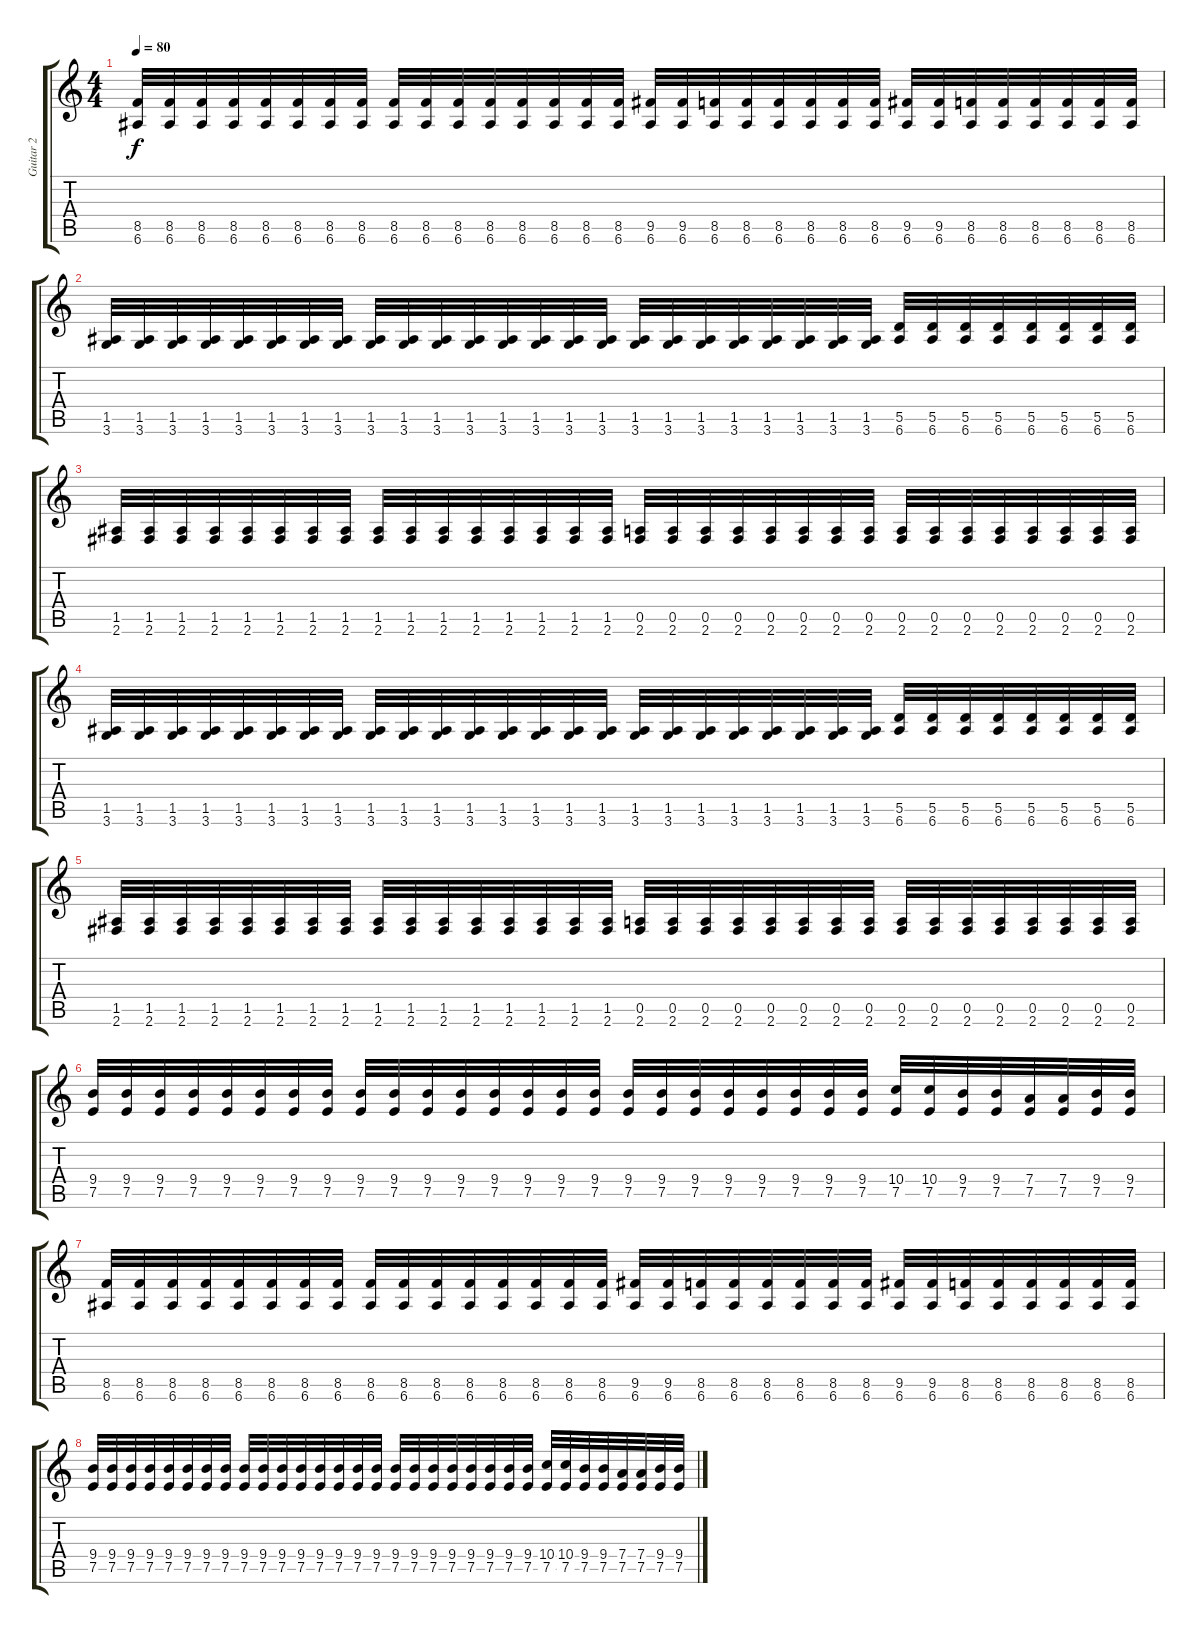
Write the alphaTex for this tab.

\track ("Guitar 2" "Guitar 2") {instrument distortionguitar}
\staff {score tabs}
\tuning (E4 B3 G3 D3 A2 E2) {hide}
\ts (4 4)
\tempo 80
\clef g2
\ks c
(8.5 6.6).32{dy f} (8.5 6.6).32 (8.5 6.6).32 (8.5 6.6).32 (8.5 6.6).32 (8.5 6.6).32 (8.5 6.6).32 (8.5 6.6).32 (8.5 6.6).32 (8.5 6.6).32 (8.5 6.6).32 (8.5 6.6).32 (8.5 6.6).32 (8.5 6.6).32 (8.5 6.6).32 (8.5 6.6).32 (9.5 6.6).32 (9.5 6.6).32 (8.5 6.6).32 (8.5 6.6).32 (8.5 6.6).32 (8.5 6.6).32 (8.5 6.6).32 (8.5 6.6).32 (9.5 6.6).32 (9.5 6.6).32 (8.5 6.6).32 (8.5 6.6).32 (8.5 6.6).32 (8.5 6.6).32 (8.5 6.6).32 (8.5 6.6).32 |
(1.5 3.6).32 (1.5 3.6).32 (1.5 3.6).32 (1.5 3.6).32 (1.5 3.6).32 (1.5 3.6).32 (1.5 3.6).32 (1.5 3.6).32 (1.5 3.6).32 (1.5 3.6).32 (1.5 3.6).32 (1.5 3.6).32 (1.5 3.6).32 (1.5 3.6).32 (1.5 3.6).32 (1.5 3.6).32 (1.5 3.6).32 (1.5 3.6).32 (1.5 3.6).32 (1.5 3.6).32 (1.5 3.6).32 (1.5 3.6).32 (1.5 3.6).32 (1.5 3.6).32 (5.5 6.6).32 (5.5 6.6).32 (5.5 6.6).32 (5.5 6.6).32 (5.5 6.6).32 (5.5 6.6).32 (5.5 6.6).32 (5.5 6.6).32 |
(1.5 2.6).32 (1.5 2.6).32 (1.5 2.6).32 (1.5 2.6).32 (1.5 2.6).32 (1.5 2.6).32 (1.5 2.6).32 (1.5 2.6).32 (1.5 2.6).32 (1.5 2.6).32 (1.5 2.6).32 (1.5 2.6).32 (1.5 2.6).32 (1.5 2.6).32 (1.5 2.6).32 (1.5 2.6).32 (0.5 2.6).32 (0.5 2.6).32 (0.5 2.6).32 (0.5 2.6).32 (0.5 2.6).32 (0.5 2.6).32 (0.5 2.6).32 (0.5 2.6).32 (0.5 2.6).32 (0.5 2.6).32 (0.5 2.6).32 (0.5 2.6).32 (0.5 2.6).32 (0.5 2.6).32 (0.5 2.6).32 (0.5 2.6).32 |
(1.5 3.6).32 (1.5 3.6).32 (1.5 3.6).32 (1.5 3.6).32 (1.5 3.6).32 (1.5 3.6).32 (1.5 3.6).32 (1.5 3.6).32 (1.5 3.6).32 (1.5 3.6).32 (1.5 3.6).32 (1.5 3.6).32 (1.5 3.6).32 (1.5 3.6).32 (1.5 3.6).32 (1.5 3.6).32 (1.5 3.6).32 (1.5 3.6).32 (1.5 3.6).32 (1.5 3.6).32 (1.5 3.6).32 (1.5 3.6).32 (1.5 3.6).32 (1.5 3.6).32 (5.5 6.6).32 (5.5 6.6).32 (5.5 6.6).32 (5.5 6.6).32 (5.5 6.6).32 (5.5 6.6).32 (5.5 6.6).32 (5.5 6.6).32 |
(1.5 2.6).32 (1.5 2.6).32 (1.5 2.6).32 (1.5 2.6).32 (1.5 2.6).32 (1.5 2.6).32 (1.5 2.6).32 (1.5 2.6).32 (1.5 2.6).32 (1.5 2.6).32 (1.5 2.6).32 (1.5 2.6).32 (1.5 2.6).32 (1.5 2.6).32 (1.5 2.6).32 (1.5 2.6).32 (0.5 2.6).32 (0.5 2.6).32 (0.5 2.6).32 (0.5 2.6).32 (0.5 2.6).32 (0.5 2.6).32 (0.5 2.6).32 (0.5 2.6).32 (0.5 2.6).32 (0.5 2.6).32 (0.5 2.6).32 (0.5 2.6).32 (0.5 2.6).32 (0.5 2.6).32 (0.5 2.6).32 (0.5 2.6).32 |
(9.4 7.5).32 (9.4 7.5).32 (9.4 7.5).32 (9.4 7.5).32 (9.4 7.5).32 (9.4 7.5).32 (9.4 7.5).32 (9.4 7.5).32 (9.4 7.5).32 (9.4 7.5).32 (9.4 7.5).32 (9.4 7.5).32 (9.4 7.5).32 (9.4 7.5).32 (9.4 7.5).32 (9.4 7.5).32 (9.4 7.5).32 (9.4 7.5).32 (9.4 7.5).32 (9.4 7.5).32 (9.4 7.5).32 (9.4 7.5).32 (9.4 7.5).32 (9.4 7.5).32 (10.4 7.5).32 (10.4 7.5).32 (9.4 7.5).32 (9.4 7.5).32 (7.4 7.5).32 (7.4 7.5).32 (9.4 7.5).32 (9.4 7.5).32 |
(8.5 6.6).32 (8.5 6.6).32 (8.5 6.6).32 (8.5 6.6).32 (8.5 6.6).32 (8.5 6.6).32 (8.5 6.6).32 (8.5 6.6).32 (8.5 6.6).32 (8.5 6.6).32 (8.5 6.6).32 (8.5 6.6).32 (8.5 6.6).32 (8.5 6.6).32 (8.5 6.6).32 (8.5 6.6).32 (9.5 6.6).32 (9.5 6.6).32 (8.5 6.6).32 (8.5 6.6).32 (8.5 6.6).32 (8.5 6.6).32 (8.5 6.6).32 (8.5 6.6).32 (9.5 6.6).32 (9.5 6.6).32 (8.5 6.6).32 (8.5 6.6).32 (8.5 6.6).32 (8.5 6.6).32 (8.5 6.6).32 (8.5 6.6).32 |
(9.4 7.5).32 (9.4 7.5).32 (9.4 7.5).32 (9.4 7.5).32 (9.4 7.5).32 (9.4 7.5).32 (9.4 7.5).32 (9.4 7.5).32 (9.4 7.5).32 (9.4 7.5).32 (9.4 7.5).32 (9.4 7.5).32 (9.4 7.5).32 (9.4 7.5).32 (9.4 7.5).32 (9.4 7.5).32 (9.4 7.5).32 (9.4 7.5).32 (9.4 7.5).32 (9.4 7.5).32 (9.4 7.5).32 (9.4 7.5).32 (9.4 7.5).32 (9.4 7.5).32 (10.4 7.5).32 (10.4 7.5).32 (9.4 7.5).32 (9.4 7.5).32 (7.4 7.5).32 (7.4 7.5).32 (9.4 7.5).32 (9.4 7.5).32
